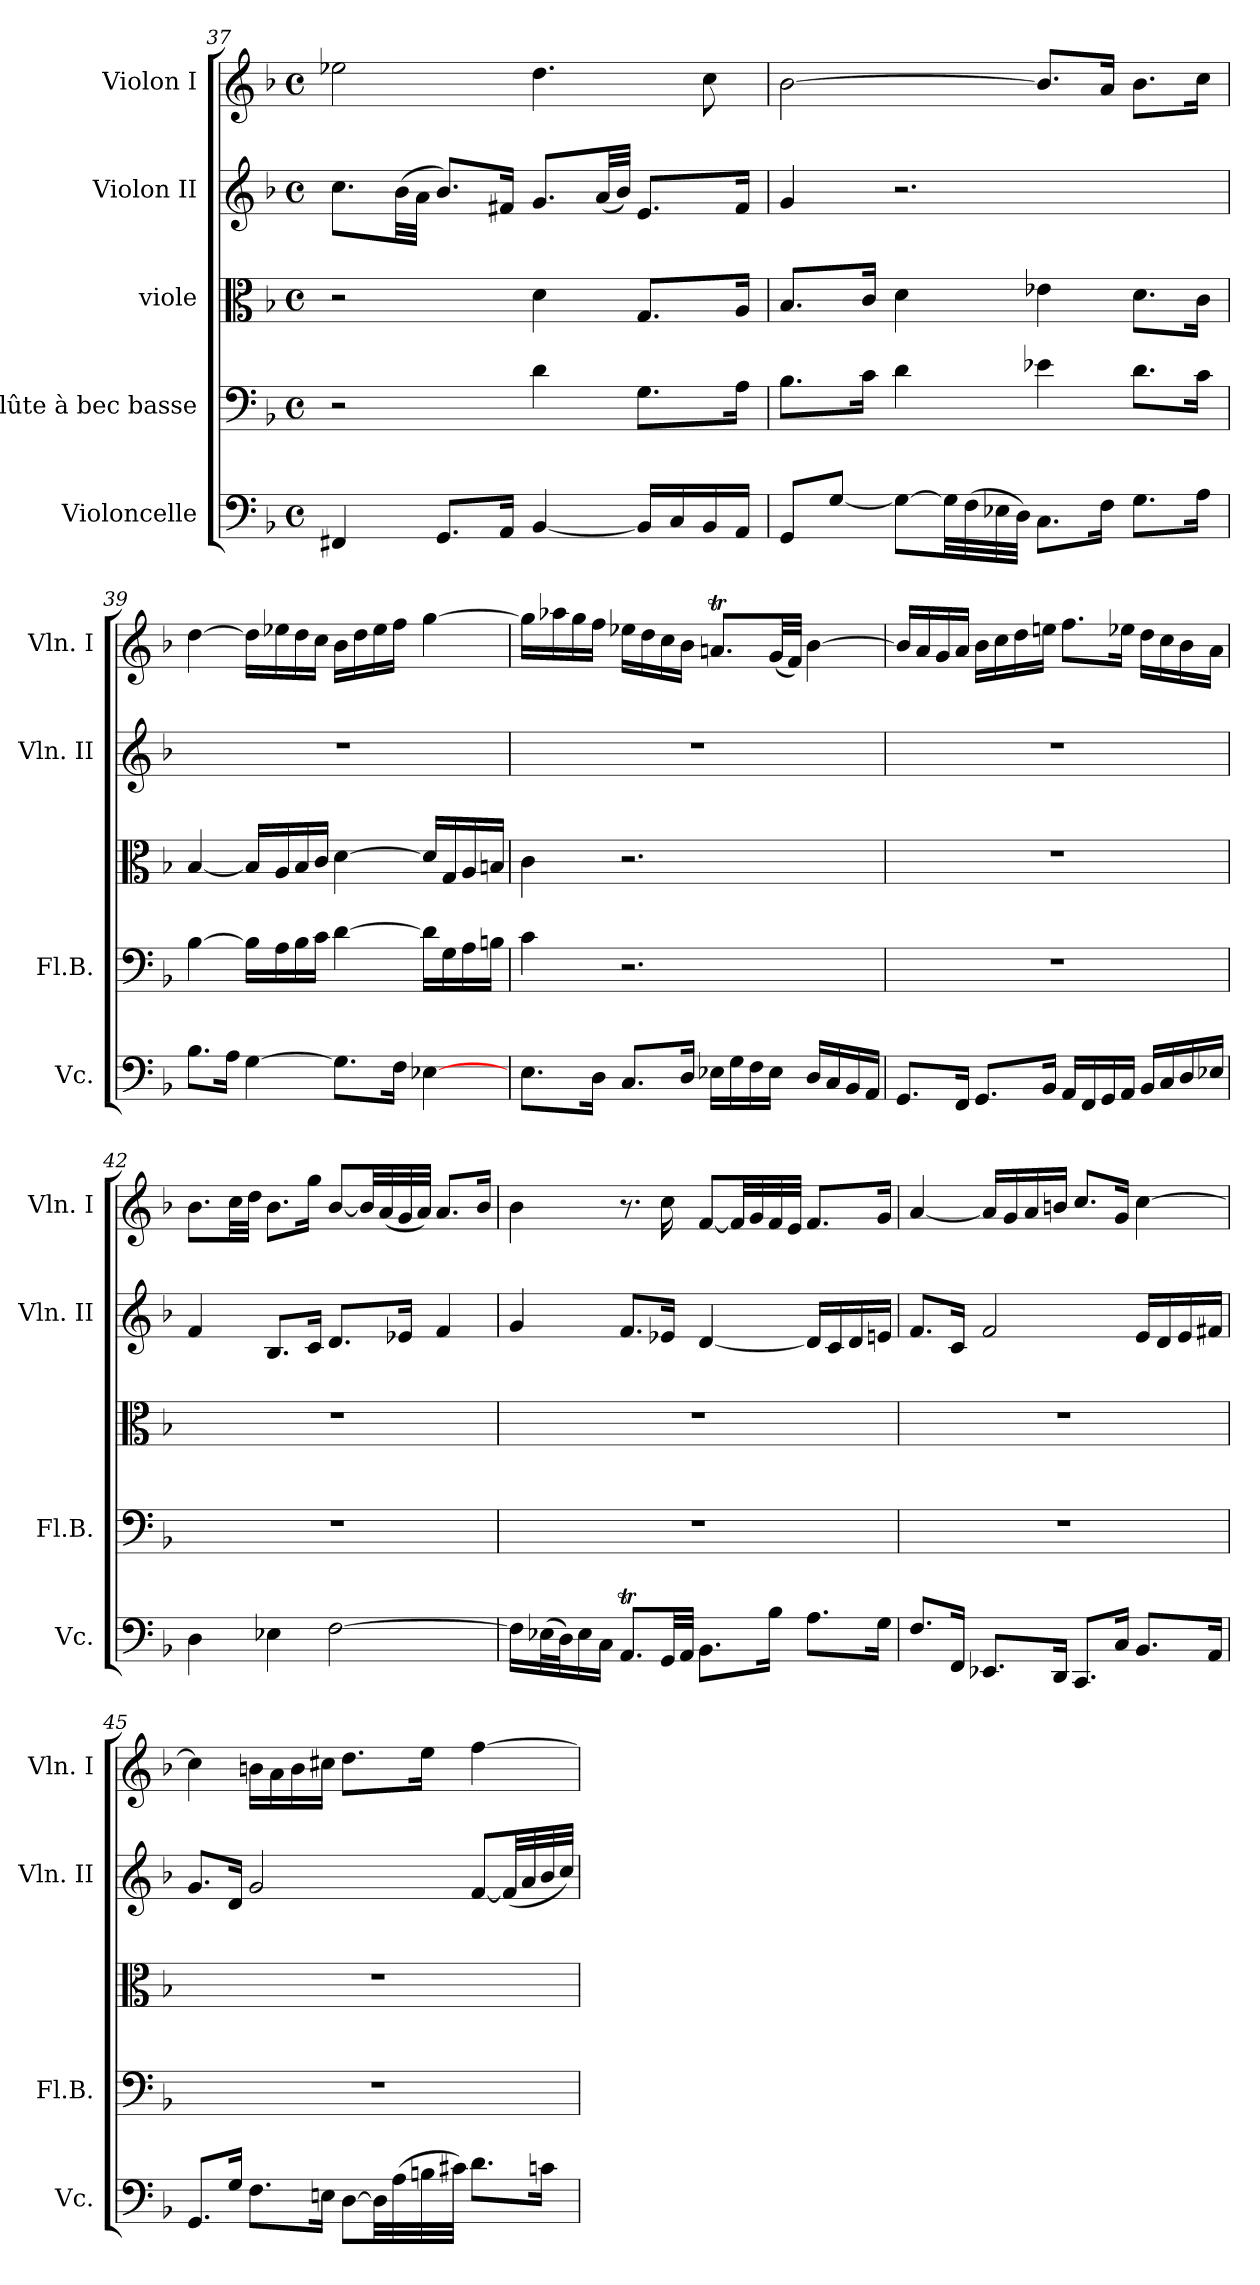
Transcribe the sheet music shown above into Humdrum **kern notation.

**kern	**kern	**kern	**kern	**kern
*part5	*part4	*part3	*part2	*part1
*staff5	*staff4	*staff3	*staff2	*staff1
*I"Violoncelle	*I"Flûte à bec basse	*I"viole	*I"Violon II	*I"Violon I
*I'Vc.	*I'Fl.B.	*	*I'Vln. II	*I'Vln. I
*clefF4	*clefF4	*clefC3	*clefG2	*clefG2
*	*ITrd-7c-12	*	*	*
*k[b-]	*k[b-]	*k[b-]	*k[b-]	*k[b-]
*d:	*d:	*d:	*d:	*d:
*M4/4	*M4/4	*M4/4	*M4/4	*M4/4
*met(c)	*met(c)	*met(c)	*met(c)	*met(c)
=37	=37	=37	=37	=37
4FF#X/	2r	2r	8.cc\L	2ee-X\
.	.	.	(>32b-\LL	.
.	.	.	32a\JJJ	.
8.GG/L	.	.	8.b-/L)	.
16AA/Jk	.	.	16f#X/Jk	.
[4BB-/	4dd\	4d\	8.g/L	4.dd\
.	.	.	(<32a/LL	.
.	.	.	32b-/JJJ)	.
16BB-/LL]	8.g\L	8.G/L	8.e/L	.
16C/	.	.	.	.
16BB-/	.	.	.	8cc\
16AA/JJ	16a\Jk	16A/Jk	16f#/Jk	.
!!LO:LB:g=z
=38	=38	=38	=38	=38
8GG/L	8.b-\L	8.B-/L	4g/	[2b-\
[8G/J	.	.	.	.
.	16cc\Jk	16c/Jk	.	.
8G\L_	4dd\	4d\	2.r	.
32G\LL]	.	.	.	.
(>32F\	.	.	.	.
32E-X\	.	.	.	.
32D\JJJ)	.	.	.	.
8.C\L	4ee-X\	4e-X\	.	8.b-/L]
16F\Jk	.	.	.	16a/Jk
8.G\L	8.dd\L	8.d\L	.	8.b-\L
16A\Jk	16cc\Jk	16c\Jk	.	16cc\Jk
=39	=39	=39	=39	=39
8.B-\L	[4b-\	[4B-/	1r	[4dd\
16A\Jk	.	.	.	.
[4G\	16b-\LL]	16B-/LL]	.	16dd\LL]
.	16a\	16A/	.	16ee-X\
.	16b-\	16B-/	.	16dd\
.	16cc\JJ	16c/JJ	.	16cc\JJ
8.G\L]	[4dd\	[4d\	.	16b-\LL
.	.	.	.	16dd\
.	.	.	.	16ee-\
16F\Jk	.	.	.	16ff\JJ
[4E-X\	16dd\LL]	16d/LL]	.	[4gg\
.	16g\	16G/	.	.
.	16a\	16A/	.	.
.	16bn\JJ	16Bn/JJ	.	.
!!LO:PB:g=z
=40	=40	=40	=40	=40
8.E\L	4cc\	4c\	1r	16gg\LL]
.	.	.	.	16aa-X\
.	.	.	.	16gg\
16D\Jk	.	.	.	16ff\JJ
8.C/L	2.r	2.r	.	16ee-X\LL
.	.	.	.	16dd\
.	.	.	.	16cc\
16D/Jk	.	.	.	16b-\JJ
16E-X\LL	.	.	.	8.ant/L
16G\	.	.	.	.
16F\	.	.	.	.
16E-\JJ	.	.	.	(<32g/LL
.	.	.	.	32f/JJJ)
16D/LL	.	.	.	[4b-\
16C/	.	.	.	.
16BB-/	.	.	.	.
16AA/JJ	.	.	.	.
=41	=41	=41	=41	=41
8.GG/L	1r	1r	1r	16b-/LL]
.	.	.	.	16a/
.	.	.	.	16g/
16FF/Jk	.	.	.	16a/JJ
8.GG/L	.	.	.	16b-\LL
.	.	.	.	16cc\
.	.	.	.	16dd\
16BB-/Jk	.	.	.	16een\JJ
16AA/LL	.	.	.	8.ff\L
16FF/	.	.	.	.
16GG/	.	.	.	.
16AA/JJ	.	.	.	16ee-X\Jk
16BB-/LL	.	.	.	16dd\LL
16C/	.	.	.	16cc\
16D/	.	.	.	16b-\
16E-X/JJ	.	.	.	16a\JJ
!!LO:LB:g=z
=42	=42	=42	=42	=42
4D\	1r	1r	4f/	8.b-\L
.	.	.	.	32cc\LL
.	.	.	.	32dd\JJJ
4E-X\	.	.	8.B-/L	8.b-\L
.	.	.	16c/Jk	16gg\Jk
[2F\	.	.	8.d/L	[8b-/L
.	.	.	.	32b-/LL]
.	.	.	.	(<32a/
.	.	.	16e-X/Jk	32g/
.	.	.	.	32a/JJJ)
.	.	.	4f/	8.a/L
.	.	.	.	16b-/Jk
=43	=43	=43	=43	=43
16F\LL]	1r	1r	4g/	4b-\
(>32E-X\L	.	.	.	.
32D\J)	.	.	.	.
16E-\	.	.	.	.
16C\JJ	.	.	.	.
8.AAt/L	.	.	8.f/L	8.r
32GG/LL	.	.	16e-X/Jk	16cc\
32AA/JJJ	.	.	.	.
8.BB-\L	.	.	[4d/	[8f/L
.	.	.	.	32f/LL]
.	.	.	.	32g/
16B-\Jk	.	.	.	32f/
.	.	.	.	32e/JJJ
8.A\L	.	.	16d/LL]	8.f/L
.	.	.	16c/	.
.	.	.	16d/	.
16G\Jk	.	.	16en/JJ	16g/Jk
!!LO:PB:g=z
=44	=44	=44	=44	=44
8.F/L	1r	1r	8.f/L	[4a/
16FF/Jk	.	.	16c/Jk	.
8.EE-X/L	.	.	2f/	16a/LL]
.	.	.	.	16g/
.	.	.	.	16a/
16DD/Jk	.	.	.	16bn/JJ
8.CC/L	.	.	.	8.cc/L
16C/Jk	.	.	.	16g/Jk
8.BB-/L	.	.	16e/LL	[4cc\
.	.	.	16d/	.
.	.	.	16e/	.
16AA/Jk	.	.	16f#X/JJ	.
=45	=45	=45	=45	=45
8.GG/L	1r	1r	8.g/L	4cc\]
16G/Jk	.	.	16d/Jk	.
8.F\L	.	.	2g/	16bn\LL
.	.	.	.	16a\
.	.	.	.	16b\
16En\Jk	.	.	.	16cc#X\JJ
[8D\L	.	.	.	8.dd\L
32D\LL]	.	.	.	.
(>32A\	.	.	.	.
32Bn\	.	.	.	16ee\Jk
32c#X\JJJ)	.	.	.	.
8.d\L	.	.	[8f/L	[4ff\
.	.	.	(<32f/LL]	.
.	.	.	32a/	.
16cn\Jk	.	.	32b-/	.
.	.	.	32cc/JJJ)	.
=	=	=	=	=
*-	*-	*-	*-	*-
